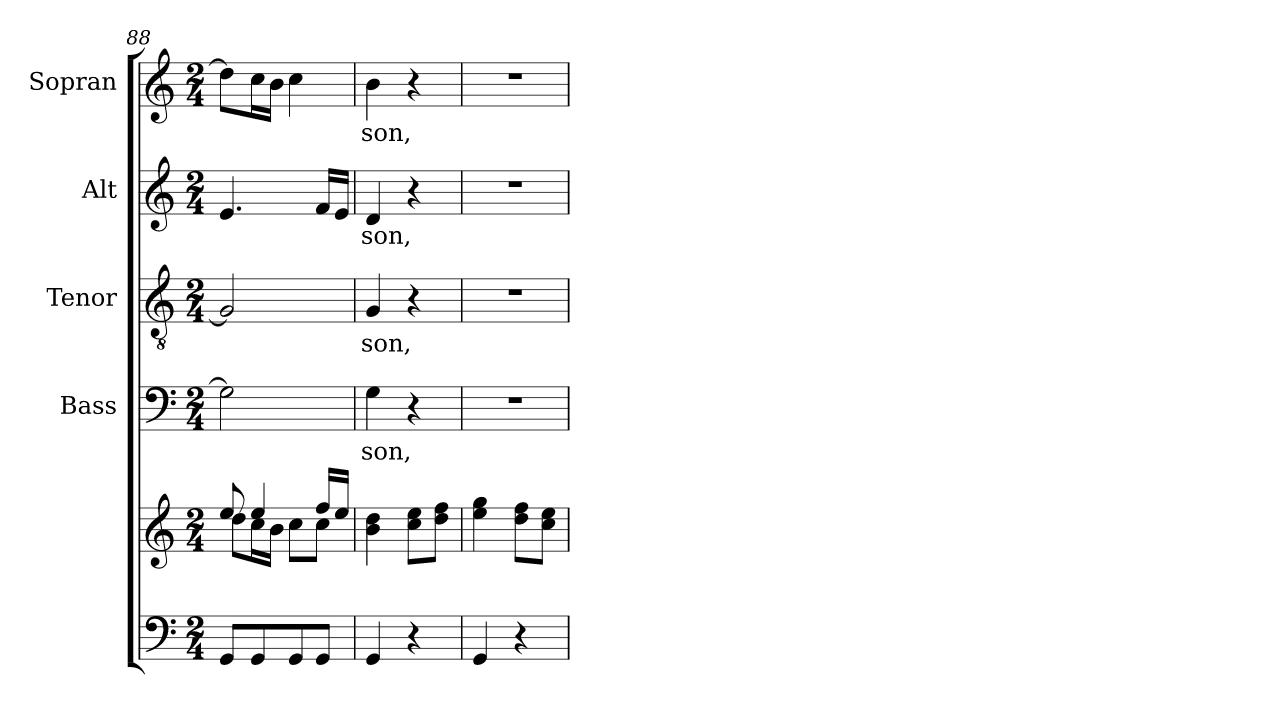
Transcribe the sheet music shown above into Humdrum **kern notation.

**kern	**kern	**kern	**text	**kern	**text	**kern	**text	**kern	**text
*part5	*part5	*part4	*part4	*part3	*part3	*part2	*part2	*part1	*part1
*staff6	*staff5	*staff4	*staff4	*staff3	*staff3	*staff2	*staff2	*staff1	*staff1
*	*	*I"Bass	*	*I"Tenor	*	*I"Alt	*	*I"Sopran	*
*	*	*I'B.	*	*I'T.	*	*I'A.	*	*I'S.	*
*clefF4	*clefG2	*clefF4	*	*clefGv2	*	*clefG2	*	*clefG2	*
*k[]	*k[]	*k[]	*	*k[]	*	*k[]	*	*k[]	*
*C:	*C:	*C:	*	*C:	*	*C:	*	*C:	*
*M2/4	*M2/4	*M2/4	*	*M2/4	*	*M2/4	*	*M2/4	*
=88	=88	=88	=88	=88	=88	=88	=88	=88	=88
*	*^	*	*	*	*	*	*	*	*
8GG/L	8ee/	8dd\L	2G\]	.	2G/]	.	4.e/	.	8dd\L]	.
8GG/	4ee/	16cc\L	.	.	.	.	.	.	16cc\L	.
.	.	16b\JJ	.	.	.	.	.	.	16b\JJ	.
8GG/	.	8cc\L	.	.	.	.	.	.	4cc\	.
8GG/J	16ff/LL	8cc\J	.	.	.	.	16f/LL	.	.	.
.	16ee/JJ	.	.	.	.	.	16e/JJ	.	.	.
*	*v	*v	*	*	*	*	*	*	*	*
=89	=89	=89	=89	=89	=89	=89	=89	=89	=89
!	!	!	!LO:LY:b	!	!LO:LY:b	!	!LO:LY:b	!	!LO:LY:b
4GG/	4b\ 4dd\	4G\	-son,	4G/	-son,	4d/	-son,	4b\	-son,
4r	8cc\ 8ee\L	4r	.	4r	.	4r	.	4r	.
.	8dd\ 8ff\J	.	.	.	.	.	.	.	.
=90	=90	=90	=90	=90	=90	=90	=90	=90	=90
4GG/	4ee\ 4gg\	2r	.	2r	.	2r	.	2r	.
4r	8dd\ 8ff\L	.	.	.	.	.	.	.	.
.	8cc\ 8ee\J	.	.	.	.	.	.	.	.
=	=	=	=	=	=	=	=	=	=
*-	*-	*-	*-	*-	*-	*-	*-	*-	*-
